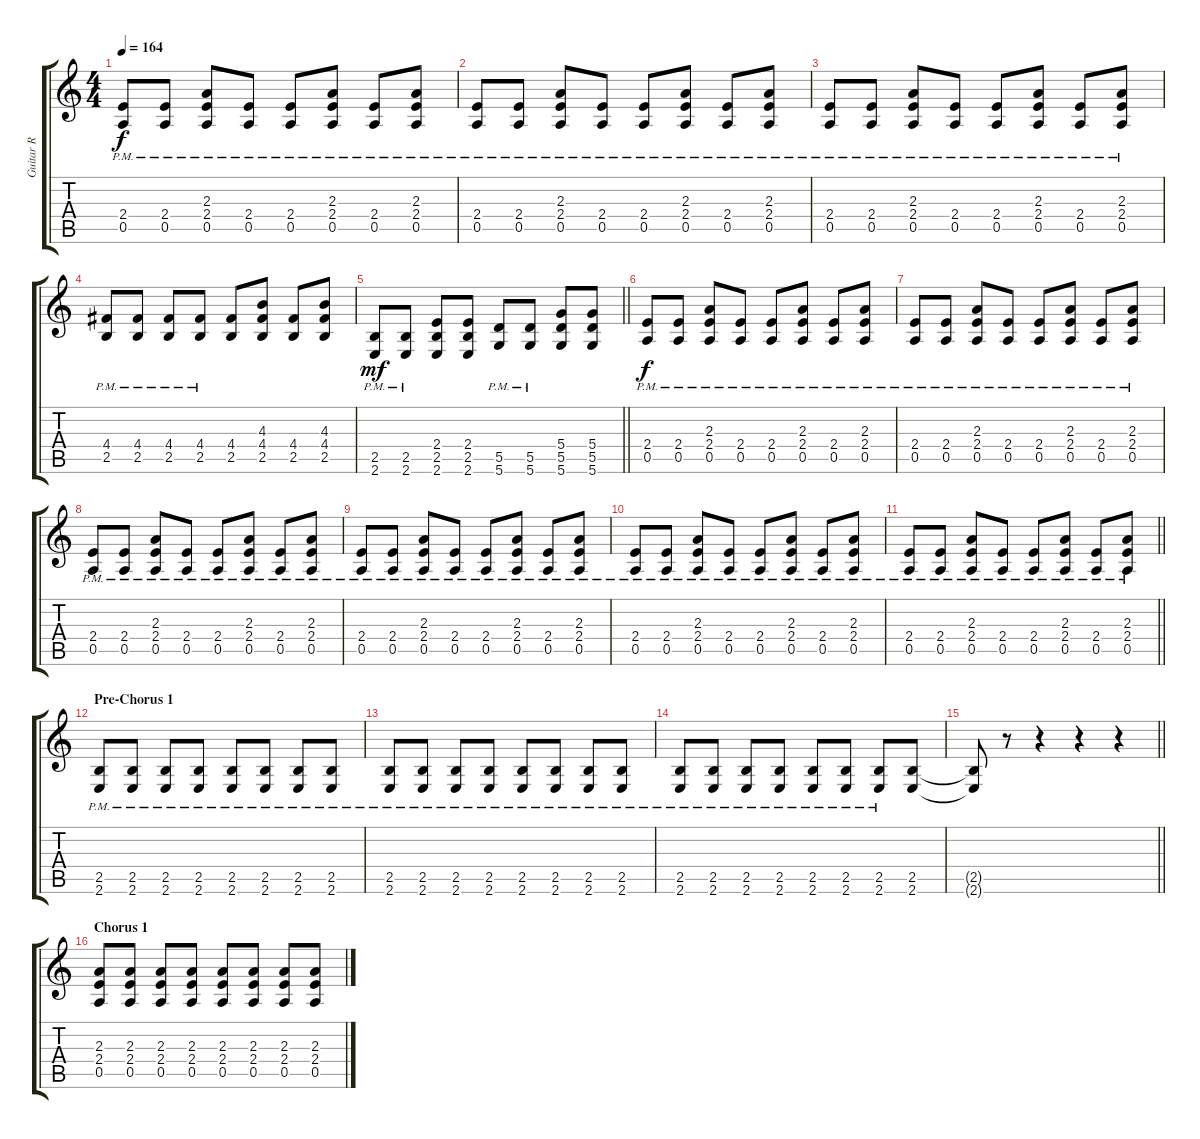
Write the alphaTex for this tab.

\track ("Guitar R" "Guitar R") {instrument overdrivenguitar}
\staff {score tabs}
\tuning (E4 B3 G3 D3 A2 D2) {hide}
\ts (4 4)
\tempo 164
\clef g2
\ks c
(2.4{pm} 0.5{pm}).8{dy f} (2.4{pm} 0.5{pm}).8 (2.3{pm} 2.4{pm} 0.5{pm}).8 (2.4{pm} 0.5{pm}).8 (2.4{pm} 0.5{pm}).8 (2.3{pm} 2.4{pm} 0.5{pm}).8 (2.4{pm} 0.5{pm}).8 (2.3{pm} 2.4{pm} 0.5{pm}).8 |
(2.4{pm} 0.5{pm}).8 (2.4{pm} 0.5{pm}).8 (2.3{pm} 2.4{pm} 0.5{pm}).8 (2.4{pm} 0.5{pm}).8 (2.4{pm} 0.5{pm}).8 (2.3{pm} 2.4{pm} 0.5{pm}).8 (2.4{pm} 0.5{pm}).8 (2.3{pm} 2.4{pm} 0.5{pm}).8 |
(2.4{pm} 0.5{pm}).8 (2.4{pm} 0.5{pm}).8 (2.3{pm} 2.4{pm} 0.5{pm}).8 (2.4{pm} 0.5{pm}).8 (2.4{pm} 0.5{pm}).8 (2.3{pm} 2.4{pm} 0.5{pm}).8 (2.4{pm} 0.5{pm}).8 (2.3{pm} 2.4{pm} 0.5{pm}).8 |
(4.4{pm} 2.5{pm}).8 (4.4{pm} 2.5{pm}).8 (4.4 2.5{pm}).8 (4.4 2.5{pm}).8 (4.4 2.5).8 (4.3 4.4 2.5).8 (4.4 2.5).8 (4.3 4.4 2.5).8 |
\barLineRight lightlight
(2.5{pm} 2.6).8{dy mf} (2.5{pm} 2.6{pm}).8 (2.4 2.5 2.6).8 (2.4 2.5 2.6).8 (5.5{pm} 5.6{pm}).8 (5.5{pm} 5.6{pm}).8 (5.4 5.5 5.6).8 (5.4 5.5 5.6).8 |
(2.4{pm} 0.5{pm}).8{dy f} (2.4{pm} 0.5{pm}).8 (2.3{pm} 2.4{pm} 0.5{pm}).8 (2.4{pm} 0.5{pm}).8 (2.4{pm} 0.5{pm}).8 (2.3{pm} 2.4{pm} 0.5{pm}).8 (2.4{pm} 0.5{pm}).8 (2.3{pm} 2.4{pm} 0.5{pm}).8 |
(2.4{pm} 0.5{pm}).8 (2.4{pm} 0.5{pm}).8 (2.3{pm} 2.4{pm} 0.5{pm}).8 (2.4{pm} 0.5{pm}).8 (2.4{pm} 0.5{pm}).8 (2.3{pm} 2.4{pm} 0.5{pm}).8 (2.4{pm} 0.5{pm}).8 (2.3{pm} 2.4{pm} 0.5{pm}).8 |
(2.4{pm} 0.5{pm}).8 (2.4{pm} 0.5{pm}).8 (2.3{pm} 2.4{pm} 0.5{pm}).8 (2.4{pm} 0.5{pm}).8 (2.4{pm} 0.5{pm}).8 (2.3{pm} 2.4{pm} 0.5{pm}).8 (2.4{pm} 0.5{pm}).8 (2.3{pm} 2.4{pm} 0.5{pm}).8 |
(2.4{pm} 0.5{pm}).8 (2.4{pm} 0.5{pm}).8 (2.3{pm} 2.4{pm} 0.5{pm}).8 (2.4{pm} 0.5{pm}).8 (2.4{pm} 0.5{pm}).8 (2.3{pm} 2.4{pm} 0.5{pm}).8 (2.4{pm} 0.5{pm}).8 (2.3{pm} 2.4{pm} 0.5{pm}).8 |
(2.4{pm} 0.5{pm}).8 (2.4{pm} 0.5{pm}).8 (2.3{pm} 2.4{pm} 0.5{pm}).8 (2.4{pm} 0.5{pm}).8 (2.4{pm} 0.5{pm}).8 (2.3{pm} 2.4{pm} 0.5{pm}).8 (2.4{pm} 0.5{pm}).8 (2.3{pm} 2.4{pm} 0.5{pm}).8 |
\barLineRight lightlight
(2.4{pm} 0.5{pm}).8 (2.4{pm} 0.5{pm}).8 (2.3{pm} 2.4{pm} 0.5{pm}).8 (2.4{pm} 0.5{pm}).8 (2.4{pm} 0.5{pm}).8 (2.3{pm} 2.4{pm} 0.5{pm}).8 (2.4{pm} 0.5{pm}).8 (2.3{pm} 2.4{pm} 0.5{pm}).8 |
\section ("" "Pre-Chorus 1")
(2.5{pm} 2.6{pm}).8 (2.5{pm} 2.6{pm}).8 (2.5{pm} 2.6{pm}).8 (2.5{pm} 2.6{pm}).8 (2.5{pm} 2.6{pm}).8 (2.5{pm} 2.6{pm}).8 (2.5{pm} 2.6{pm}).8 (2.5{pm} 2.6{pm}).8 |
(2.5{pm} 2.6{pm}).8 (2.5{pm} 2.6{pm}).8 (2.5{pm} 2.6{pm}).8 (2.5{pm} 2.6{pm}).8 (2.5{pm} 2.6{pm}).8 (2.5{pm} 2.6{pm}).8 (2.5{pm} 2.6{pm}).8 (2.5{pm} 2.6{pm}).8 |
(2.5{pm} 2.6{pm}).8 (2.5{pm} 2.6{pm}).8 (2.5{pm} 2.6{pm}).8 (2.5{pm} 2.6{pm}).8 (2.5{pm} 2.6{pm}).8 (2.5{pm} 2.6{pm}).8 (2.5{pm} 2.6{pm}).8 (2.5 2.6).8 |
\barLineRight lightlight
(2.5{t} 2.6{t}).8 r.8 r.4 r.4 r.4 |
\section ("" "Chorus 1")
(2.3 2.4 0.5).8 (2.3 2.4 0.5).8 (2.3 2.4 0.5).8 (2.3 2.4 0.5).8 (2.3 2.4 0.5).8 (2.3 2.4 0.5).8 (2.3 2.4 0.5).8 (2.3 2.4 0.5).8
